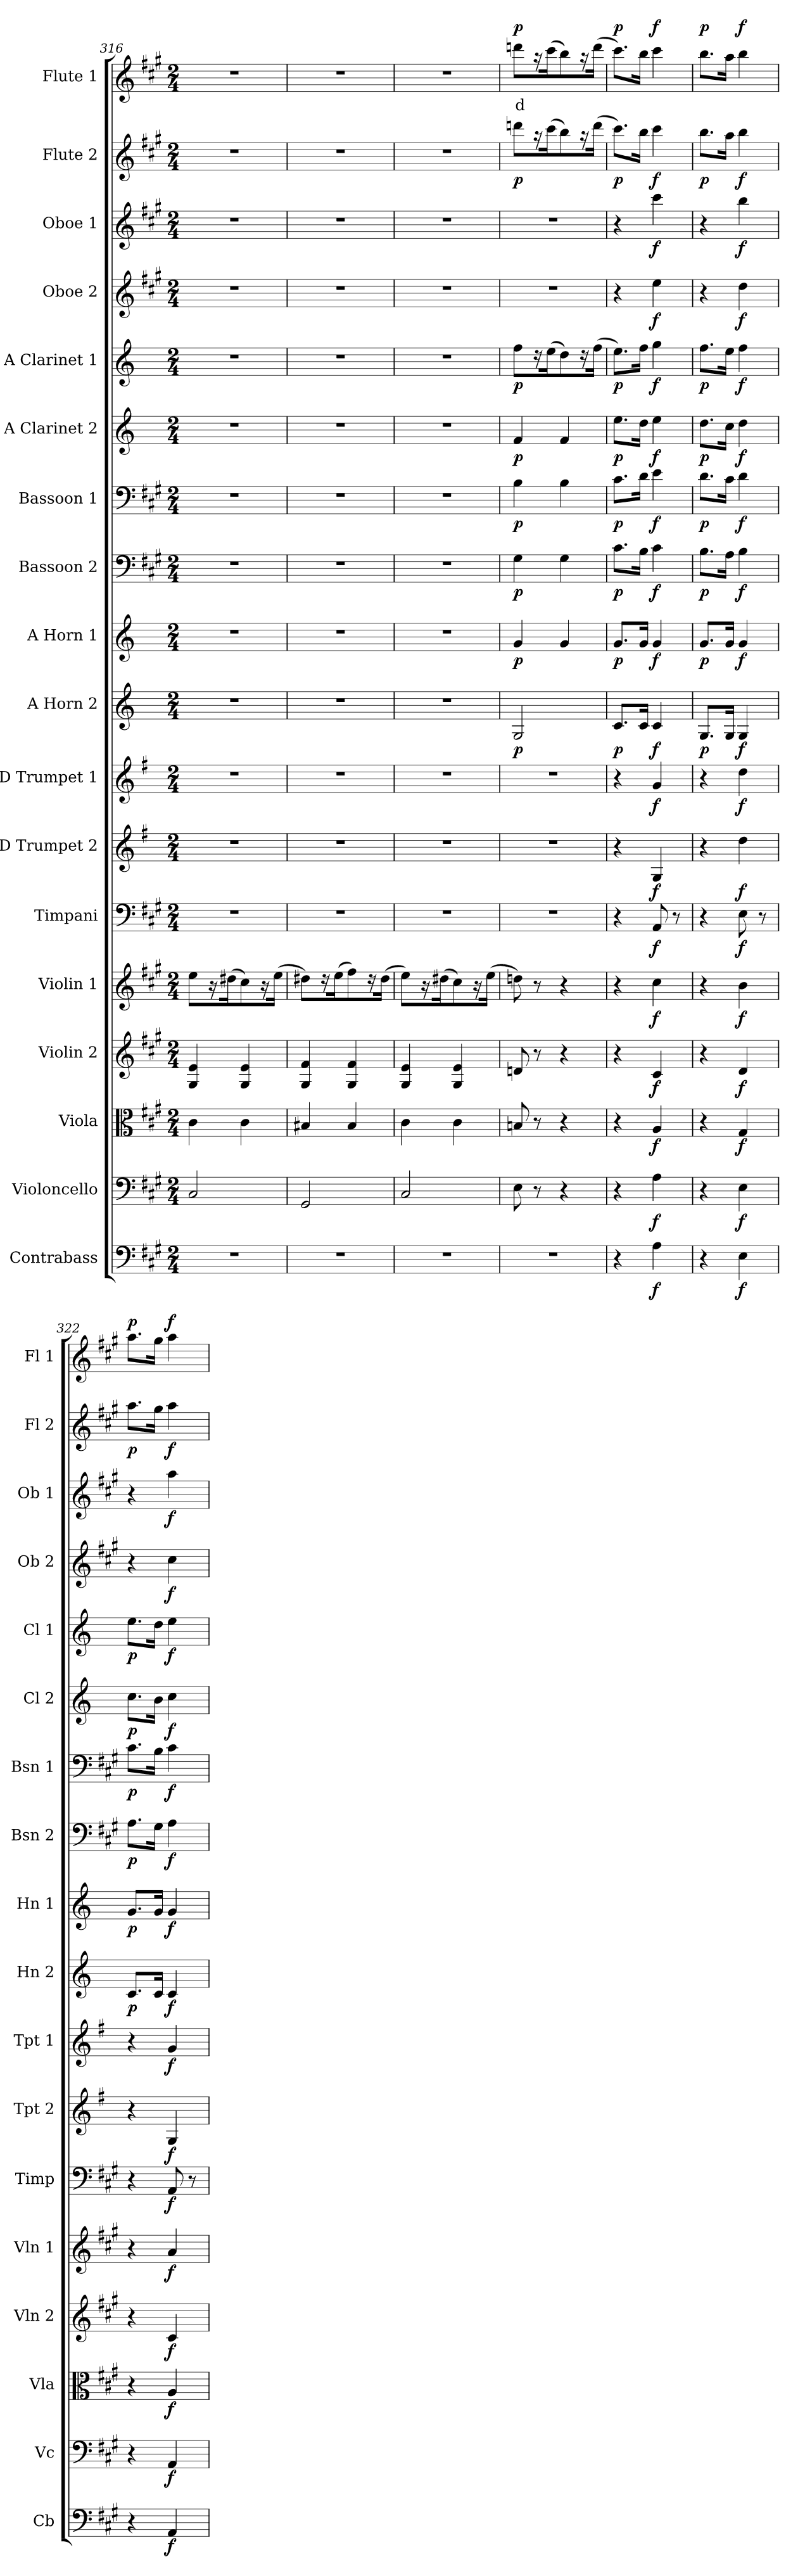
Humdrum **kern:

**kern	**dynam	**kern	**dynam	**kern	**dynam	**kern	**dynam	**kern	**dynam	**kern	**dynam	**kern	**dynam	**kern	**dynam	**kern	**dynam	**kern	**dynam	**kern	**dynam	**kern	**dynam	**kern	**dynam	**kern	**dynam	**kern	**dynam	**kern	**dynam	**kern	**dynam	**kern	**text	**dynam
*part18	*part18	*part17	*part17	*part16	*part16	*part15	*part15	*part14	*part14	*part13	*part13	*part12	*part12	*part11	*part11	*part10	*part10	*part9	*part9	*part8	*part8	*part7	*part7	*part6	*part6	*part5	*part5	*part4	*part4	*part3	*part3	*part2	*part2	*part1	*part1	*part1
*staff18	*staff18	*staff17	*staff17	*staff16	*staff16	*staff15	*staff15	*staff14	*staff14	*staff13	*staff13	*staff12	*staff12	*staff11	*staff11	*staff10	*staff10	*staff9	*staff9	*staff8	*staff8	*staff7	*staff7	*staff6	*staff6	*staff5	*staff5	*staff4	*staff4	*staff3	*staff3	*staff2	*staff2	*staff1	*staff1	*staff1
*I"Contrabass	*	*I"Violoncello	*	*I"Viola	*	*I"Violin 2	*	*I"Violin 1	*	*I"Timpani	*	*I"D Trumpet 2	*	*I"D Trumpet 1	*	*I"A Horn 2	*	*I"A Horn 1	*	*I"Bassoon 2	*	*I"Bassoon 1	*	*I"A Clarinet 2	*	*I"A Clarinet 1	*	*I"Oboe 2	*	*I"Oboe 1	*	*I"Flute 2	*	*I"Flute 1	*	*
*I'Cb	*	*I'Vc	*	*I'Vla	*	*I'Vln 2	*	*I'Vln 1	*	*I'Timp	*	*I'Tpt 2	*	*I'Tpt 1	*	*I'Hn 2	*	*I'Hn 1	*	*I'Bsn 2	*	*I'Bsn 1	*	*I'Cl 2	*	*I'Cl 1	*	*I'Ob 2	*	*I'Ob 1	*	*I'Fl 2	*	*I'Fl 1	*	*
*clefF4	*	*clefF4	*	*clefC3	*	*clefG2	*	*clefG2	*	*clefF4	*	*clefG2	*	*clefG2	*	*clefG2	*	*clefG2	*	*clefF4	*	*clefF4	*	*clefG2	*	*clefG2	*	*clefG2	*	*clefG2	*	*clefG2	*	*clefG2	*	*
*ITrd7c12	*	*	*	*	*	*	*	*	*	*	*	*ITrd-1c-2	*	*ITrd-1c-2	*	*ITrd2c3	*	*ITrd2c3	*	*	*	*	*	*ITrd2c3	*	*ITrd2c3	*	*	*	*	*	*	*	*	*	*
*k[f#c#g#]	*	*k[f#c#g#]	*	*k[f#c#g#]	*	*k[f#c#g#]	*	*k[f#c#g#]	*	*k[f#c#g#]	*	*k[f#c#g#]	*	*k[f#c#g#]	*	*k[f#c#g#]	*	*k[f#c#g#]	*	*k[f#c#g#]	*	*k[f#c#g#]	*	*k[f#c#g#]	*	*k[f#c#g#]	*	*k[f#c#g#]	*	*k[f#c#g#]	*	*k[f#c#g#]	*	*k[f#c#g#]	*	*
*M2/4	*	*M2/4	*	*M2/4	*	*M2/4	*	*M2/4	*	*M2/4	*	*M2/4	*	*M2/4	*	*M2/4	*	*M2/4	*	*M2/4	*	*M2/4	*	*M2/4	*	*M2/4	*	*M2/4	*	*M2/4	*	*M2/4	*	*M2/4	*	*
=316	=316	=316	=316	=316	=316	=316	=316	=316	=316	=316	=316	=316	=316	=316	=316	=316	=316	=316	=316	=316	=316	=316	=316	=316	=316	=316	=316	=316	=316	=316	=316	=316	=316	=316	=316	=316
2r	.	2C#/	.	4c#\	.	4G#/ 4e/	.	8ee\L	.	2r	.	2r	.	2r	.	2r	.	2r	.	2r	.	2r	.	2r	.	2r	.	2r	.	2r	.	2r	.	2r	.	.
.	.	.	.	.	.	.	.	16r	.	.	.	.	.	.	.	.	.	.	.	.	.	.	.	.	.	.	.	.	.	.	.	.	.	.	.	.
.	.	.	.	.	.	.	.	(16dd#X\JJ	.	.	.	.	.	.	.	.	.	.	.	.	.	.	.	.	.	.	.	.	.	.	.	.	.	.	.	.
.	.	.	.	4c#\	.	4G#/ 4e/	.	8cc#\L)	.	.	.	.	.	.	.	.	.	.	.	.	.	.	.	.	.	.	.	.	.	.	.	.	.	.	.	.
.	.	.	.	.	.	.	.	16r	.	.	.	.	.	.	.	.	.	.	.	.	.	.	.	.	.	.	.	.	.	.	.	.	.	.	.	.
.	.	.	.	.	.	.	.	(16ee\JJ	.	.	.	.	.	.	.	.	.	.	.	.	.	.	.	.	.	.	.	.	.	.	.	.	.	.	.	.
=317	=317	=317	=317	=317	=317	=317	=317	=317	=317	=317	=317	=317	=317	=317	=317	=317	=317	=317	=317	=317	=317	=317	=317	=317	=317	=317	=317	=317	=317	=317	=317	=317	=317	=317	=317	=317
2r	.	2GG#/	.	4B#X/	.	4G#/ 4f#/	.	8dd#X\L)	.	2r	.	2r	.	2r	.	2r	.	2r	.	2r	.	2r	.	2r	.	2r	.	2r	.	2r	.	2r	.	2r	.	.
.	.	.	.	.	.	.	.	16r	.	.	.	.	.	.	.	.	.	.	.	.	.	.	.	.	.	.	.	.	.	.	.	.	.	.	.	.
.	.	.	.	.	.	.	.	(16ee\JJ	.	.	.	.	.	.	.	.	.	.	.	.	.	.	.	.	.	.	.	.	.	.	.	.	.	.	.	.
.	.	.	.	4B#/	.	4G#/ 4f#/	.	8ff#\L)	.	.	.	.	.	.	.	.	.	.	.	.	.	.	.	.	.	.	.	.	.	.	.	.	.	.	.	.
.	.	.	.	.	.	.	.	16r	.	.	.	.	.	.	.	.	.	.	.	.	.	.	.	.	.	.	.	.	.	.	.	.	.	.	.	.
.	.	.	.	.	.	.	.	(16dd#\JJ	.	.	.	.	.	.	.	.	.	.	.	.	.	.	.	.	.	.	.	.	.	.	.	.	.	.	.	.
!!LO:PB:g=z
=318	=318	=318	=318	=318	=318	=318	=318	=318	=318	=318	=318	=318	=318	=318	=318	=318	=318	=318	=318	=318	=318	=318	=318	=318	=318	=318	=318	=318	=318	=318	=318	=318	=318	=318	=318	=318
2r	.	2C#/	.	4c#\	.	4G#/ 4e/	.	8ee\L)	.	2r	.	2r	.	2r	.	2r	.	2r	.	2r	.	2r	.	2r	.	2r	.	2r	.	2r	.	2r	.	2r	.	.
.	.	.	.	.	.	.	.	16r	.	.	.	.	.	.	.	.	.	.	.	.	.	.	.	.	.	.	.	.	.	.	.	.	.	.	.	.
.	.	.	.	.	.	.	.	(16dd#X\JJ	.	.	.	.	.	.	.	.	.	.	.	.	.	.	.	.	.	.	.	.	.	.	.	.	.	.	.	.
.	.	.	.	4c#\	.	4G#/ 4e/	.	8cc#\L)	.	.	.	.	.	.	.	.	.	.	.	.	.	.	.	.	.	.	.	.	.	.	.	.	.	.	.	.
.	.	.	.	.	.	.	.	16r	.	.	.	.	.	.	.	.	.	.	.	.	.	.	.	.	.	.	.	.	.	.	.	.	.	.	.	.
.	.	.	.	.	.	.	.	(16ee\JJ	.	.	.	.	.	.	.	.	.	.	.	.	.	.	.	.	.	.	.	.	.	.	.	.	.	.	.	.
=319	=319	=319	=319	=319	=319	=319	=319	=319	=319	=319	=319	=319	=319	=319	=319	=319	=319	=319	=319	=319	=319	=319	=319	=319	=319	=319	=319	=319	=319	=319	=319	=319	=319	=319	=319	=319
!	!	!	!	!	!	!	!	!	!	!	!	!	!	!	!	!	!LO:DY:b	!	!LO:DY:b	!	!LO:DY:b	!	!LO:DY:b	!	!LO:DY:b	!	!LO:DY:b	!	!	!	!	!	!LO:DY:b	!	!LO:LY:b:color=#FF0000	!LO:DY:b
2r	.	8E\	.	8Bn/	.	8dn/	.	8ddn\)	.	2r	.	2r	.	2r	.	2E/	p	4e/	p	4G#\	p	4B\	p	4d/	p	8dd\L	p	2r	.	2r	.	8dddn\L	p	8dddn\L	d	p
.	.	8r	.	8r	.	8r	.	8r	.	.	.	.	.	.	.	.	.	.	.	.	.	.	.	.	.	16r	.	.	.	.	.	16r	.	16r	.	.
.	.	.	.	.	.	.	.	.	.	.	.	.	.	.	.	.	.	.	.	.	.	.	.	.	.	(16cc#\JJ	.	.	.	.	.	(16ccc#\JJ	.	(16ccc#\JJ	.	.
.	.	4r	.	4r	.	4r	.	4r	.	.	.	.	.	.	.	.	.	4e/	.	4G#\	.	4B\	.	4d/	.	8b\L)	.	.	.	.	.	8bb\L)	.	8bb\L)	.	.
.	.	.	.	.	.	.	.	.	.	.	.	.	.	.	.	.	.	.	.	.	.	.	.	.	.	16r	.	.	.	.	.	16r	.	16r	.	.
.	.	.	.	.	.	.	.	.	.	.	.	.	.	.	.	.	.	.	.	.	.	.	.	.	.	(16dd\JJ	.	.	.	.	.	(16ddd\JJ	.	(16ddd\JJ	.	.
=320	=320	=320	=320	=320	=320	=320	=320	=320	=320	=320	=320	=320	=320	=320	=320	=320	=320	=320	=320	=320	=320	=320	=320	=320	=320	=320	=320	=320	=320	=320	=320	=320	=320	=320	=320	=320
!	!	!	!	!	!	!	!	!	!	!	!	!	!	!	!	!	!LO:DY:b	!	!LO:DY:b	!	!LO:DY:b	!	!LO:DY:b	!	!LO:DY:b	!	!LO:DY:b	!	!	!	!	!	!LO:DY:b	!	!	!LO:DY:b
4r	.	4r	.	4r	.	4r	.	4r	.	4r	.	4r	.	4r	.	8.A/L	p	8.e/L	p	8.c#\L	p	8.c#\L	p	8.cc#\L	p	8.cc#\L)	p	4r	.	4r	.	8.ccc#\L)	p	8.ccc#\L)	.	p
.	.	.	.	.	.	.	.	.	.	.	.	.	.	.	.	16A/Jk	.	16e/Jk	.	16B\Jk	.	16d\Jk	.	16b\Jk	.	16dd\Jk	.	.	.	.	.	16bb\Jk	.	16bb\Jk	.	.
!	!LO:DY:b	!	!LO:DY:b	!	!LO:DY:b	!	!LO:DY:b	!	!LO:DY:b	!	!LO:DY:b	!	!LO:DY:b	!	!LO:DY:b	!	!LO:DY:b	!	!LO:DY:b	!	!LO:DY:b	!	!LO:DY:b	!	!LO:DY:b	!	!LO:DY:b	!	!LO:DY:b	!	!LO:DY:b	!	!LO:DY:b	!	!	!LO:DY:b
4AA\	f	4A\	f	4A/	f	4c#/	f	4cc#\	f	8AA/	f	4A/	f	4a/	f	4A/	f	4e/	f	4c#\	f	4e\	f	4cc#\	f	4ee\	f	4ee\	f	4ccc#\	f	4ccc#\	f	4ccc#\	.	f
.	.	.	.	.	.	.	.	.	.	8r	.	.	.	.	.	.	.	.	.	.	.	.	.	.	.	.	.	.	.	.	.	.	.	.	.	.
=321	=321	=321	=321	=321	=321	=321	=321	=321	=321	=321	=321	=321	=321	=321	=321	=321	=321	=321	=321	=321	=321	=321	=321	=321	=321	=321	=321	=321	=321	=321	=321	=321	=321	=321	=321	=321
!	!	!	!	!	!	!	!	!	!	!	!	!	!	!	!	!	!LO:DY:b	!	!LO:DY:b	!	!LO:DY:b	!	!LO:DY:b	!	!LO:DY:b	!	!LO:DY:b	!	!	!	!	!	!LO:DY:b	!	!	!LO:DY:b
4r	.	4r	.	4r	.	4r	.	4r	.	4r	.	4r	.	4r	.	8.E/L	p	8.e/L	p	8.B\L	p	8.d\L	p	8.b\L	p	8.dd\L	p	4r	.	4r	.	8.bb\L	p	8.bb\L	.	p
.	.	.	.	.	.	.	.	.	.	.	.	.	.	.	.	16E/Jk	.	16e/Jk	.	16A\Jk	.	16c#\Jk	.	16a\Jk	.	16cc#\Jk	.	.	.	.	.	16aa\Jk	.	16aa\Jk	.	.
!	!LO:DY:b	!	!LO:DY:b	!	!LO:DY:b	!	!LO:DY:b	!	!LO:DY:b	!	!LO:DY:b	!	!LO:DY:b	!	!LO:DY:b	!	!LO:DY:b	!	!LO:DY:b	!	!LO:DY:b	!	!LO:DY:b	!	!LO:DY:b	!	!LO:DY:b	!	!LO:DY:b	!	!LO:DY:b	!	!LO:DY:b	!	!	!LO:DY:b
4EE\	f	4E\	f	4G#/	f	4d/	f	4b\	f	8E\	f	4ee\	f	4ee\	f	4E/	f	4e/	f	4B\	f	4d\	f	4b\	f	4dd\	f	4dd\	f	4bb\	f	4bb\	f	4bb\	.	f
.	.	.	.	.	.	.	.	.	.	8r	.	.	.	.	.	.	.	.	.	.	.	.	.	.	.	.	.	.	.	.	.	.	.	.	.	.
=322	=322	=322	=322	=322	=322	=322	=322	=322	=322	=322	=322	=322	=322	=322	=322	=322	=322	=322	=322	=322	=322	=322	=322	=322	=322	=322	=322	=322	=322	=322	=322	=322	=322	=322	=322	=322
!	!	!	!	!	!	!	!	!	!	!	!	!	!	!	!	!	!LO:DY:b	!	!LO:DY:b	!	!LO:DY:b	!	!LO:DY:b	!	!LO:DY:b	!	!LO:DY:b	!	!	!	!	!	!LO:DY:b	!	!	!LO:DY:b
4r	.	4r	.	4r	.	4r	.	4r	.	4r	.	4r	.	4r	.	8.A/L	p	8.e/L	p	8.A\L	p	8.c#\L	p	8.a\L	p	8.cc#\L	p	4r	.	4r	.	8.aa\L	p	8.aa\L	.	p
.	.	.	.	.	.	.	.	.	.	.	.	.	.	.	.	16A/Jk	.	16e/Jk	.	16G#\Jk	.	16B\Jk	.	16g#\Jk	.	16b\Jk	.	.	.	.	.	16gg#\Jk	.	16gg#\Jk	.	.
!	!LO:DY:b	!	!LO:DY:b	!	!LO:DY:b	!	!LO:DY:b	!	!LO:DY:b	!	!LO:DY:b	!	!LO:DY:b	!	!LO:DY:b	!	!LO:DY:b	!	!LO:DY:b	!	!LO:DY:b	!	!LO:DY:b	!	!LO:DY:b	!	!LO:DY:b	!	!LO:DY:b	!	!LO:DY:b	!	!LO:DY:b	!	!	!LO:DY:b
4AAA/	f	4AA/	f	4A/	f	4c#/	f	4a/	f	8AA/	f	4A/	f	4a/	f	4A/	f	4e/	f	4A\	f	4c#\	f	4a\	f	4cc#\	f	4cc#\	f	4aa\	f	4aa\	f	4aa\	.	f
.	.	.	.	.	.	.	.	.	.	8r	.	.	.	.	.	.	.	.	.	.	.	.	.	.	.	.	.	.	.	.	.	.	.	.	.	.
=	=	=	=	=	=	=	=	=	=	=	=	=	=	=	=	=	=	=	=	=	=	=	=	=	=	=	=	=	=	=	=	=	=	=	=	=
*-	*-	*-	*-	*-	*-	*-	*-	*-	*-	*-	*-	*-	*-	*-	*-	*-	*-	*-	*-	*-	*-	*-	*-	*-	*-	*-	*-	*-	*-	*-	*-	*-	*-	*-	*-	*-
